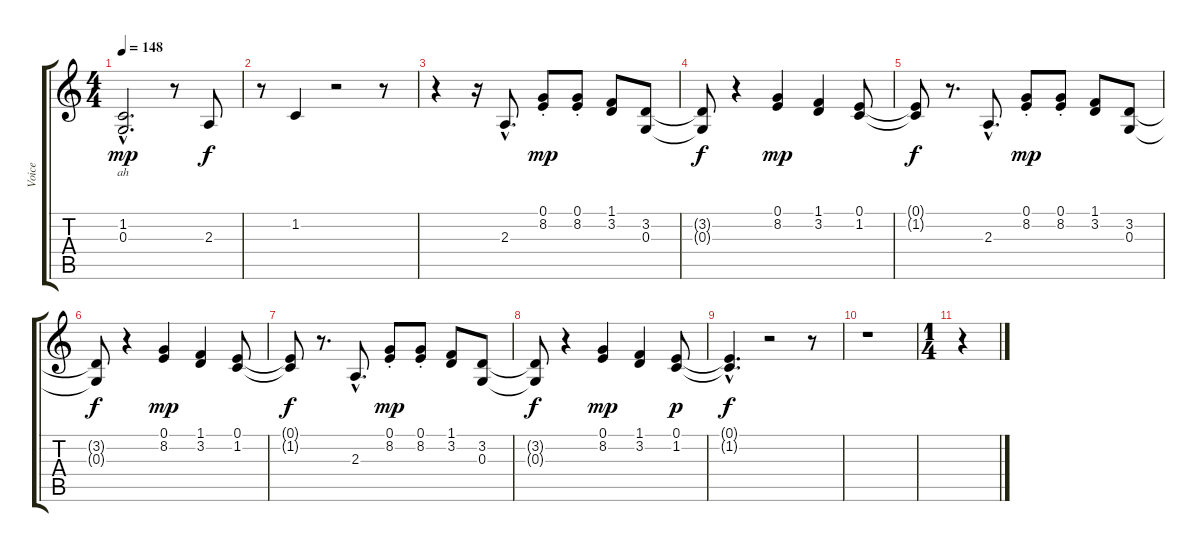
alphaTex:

\track ("Voice" "Voice") {instrument sopranosax}
\staff {score tabs}
\tuning (E4 B3 G3 D3 A2 E2) {hide}
\ts (4 4)
\tempo 148
\clef g2
\ks c
(1.2{hac} 0.3{hac}).2{d lyrics (0 "ah") lyrics (1 "") lyrics (2 "") lyrics (3 "") lyrics (4 "") dy mp} r.8 2.3.8{dy f} |
r.8 1.2.4 r.2 r.8 |
r.4 r.16 2.3{hac}.8{d} (0.1{st} 8.2{st}).8{dy mp} (0.1{st} 8.2{st}).8 (1.1 3.2).8 (3.2 0.3).8 |
(3.2{t} 0.3{t}).8{dy f} r.4 (0.1 8.2).4{dy mp} (1.1 3.2).4 (0.1 1.2).8 |
(0.1{t} 1.2{t}).8{dy f} r.8{d} 2.3{hac}.8{d} (0.1{st} 8.2{st}).8{dy mp} (0.1{st} 8.2{st}).8 (1.1 3.2).8 (3.2 0.3).8 |
(3.2{t} 0.3{t}).8{dy f} r.4 (0.1 8.2).4{dy mp} (1.1 3.2).4 (0.1 1.2).8 |
(0.1{t} 1.2{t}).8{dy f} r.8{d} 2.3{hac}.8{d} (0.1{st} 8.2{st}).8{dy mp} (0.1{st} 8.2{st}).8 (1.1 3.2).8 (3.2 0.3).8 |
(3.2{t} 0.3{t}).8{dy f} r.4 (0.1 8.2).4{dy mp} (1.1 3.2).4 (0.1 1.2).8{dy p} |
(0.1{hac t} 1.2{hac t}).4{d dy f} r.2 r.8 |
r.1 |
\ts (1 4)
r.4
